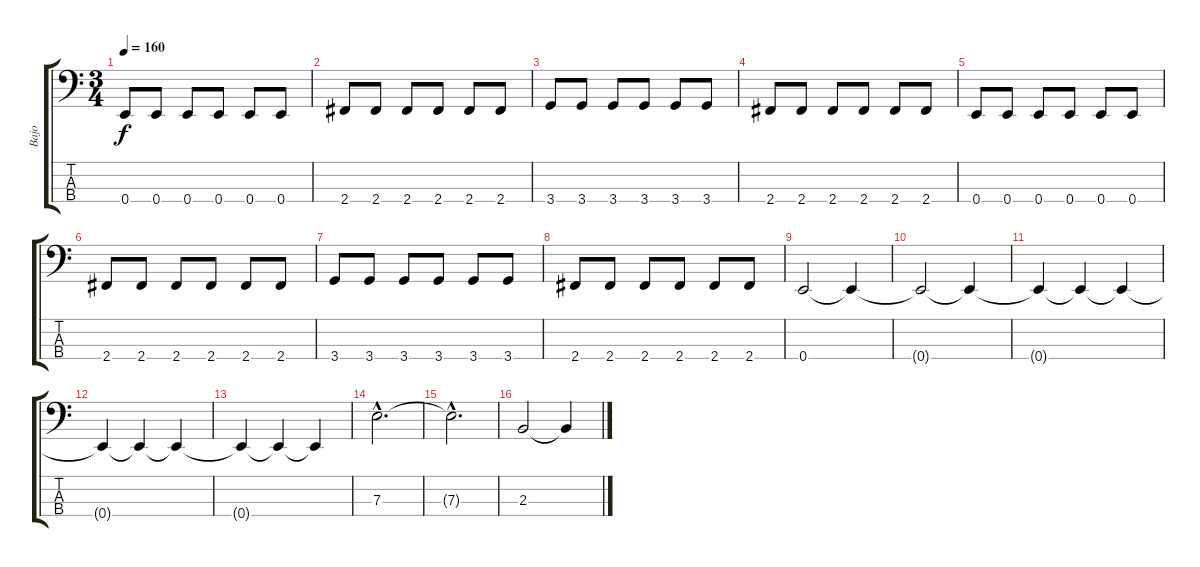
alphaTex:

\track ("Bajo" "Bajo") {instrument electricbasspick}
\staff {score tabs}
\tuning (G2 D2 A1 E1) {hide}
\ts (3 4)
\tempo 160
\clef f4
\ks c
0.4.8{dy f} 0.4.8 0.4.8 0.4.8 0.4.8 0.4.8 |
2.4.8 2.4.8 2.4.8 2.4.8 2.4.8 2.4.8 |
3.4.8 3.4.8 3.4.8 3.4.8 3.4.8 3.4.8 |
2.4.8 2.4.8 2.4.8 2.4.8 2.4.8 2.4.8 |
0.4.8 0.4.8 0.4.8 0.4.8 0.4.8 0.4.8 |
2.4.8 2.4.8 2.4.8 2.4.8 2.4.8 2.4.8 |
3.4.8 3.4.8 3.4.8 3.4.8 3.4.8 3.4.8 |
2.4.8 2.4.8 2.4.8 2.4.8 2.4.8 2.4.8 |
0.4.2 0.4{t}.4 |
0.4{t}.2 0.4{t}.4 |
0.4{t}.4 0.4{t}.4 0.4{t}.4 |
0.4{t}.4 0.4{t}.4 0.4{t}.4 |
0.4{t}.4 0.4{t}.4 0.4{t}.4 |
7.3{hac}.2{d} |
7.3{hac t}.2{d} |
2.3.2 2.3{t}.4
